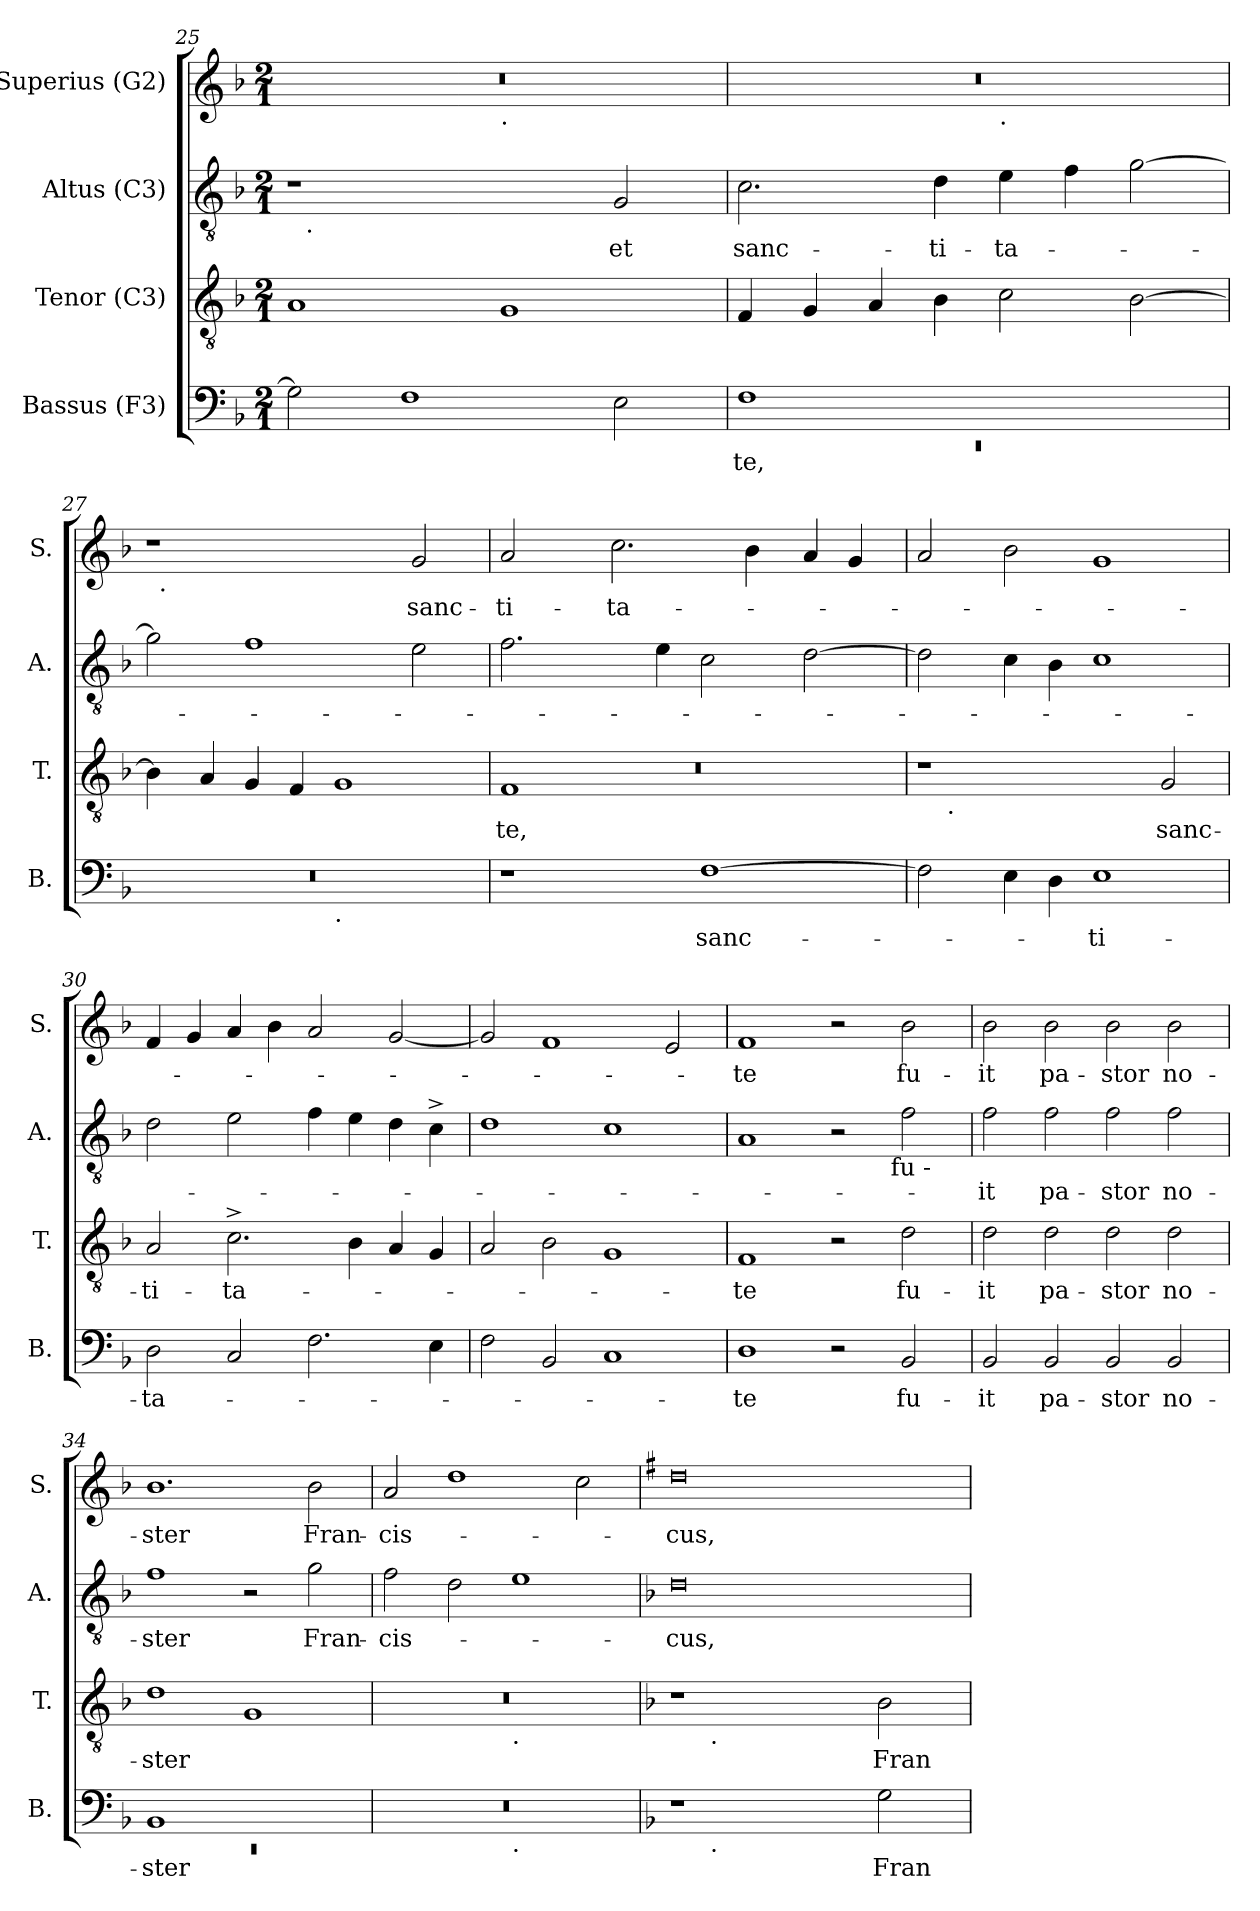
**kern	**text	**kern	**text	**kern	**text	**kern	**text
*part4	*part4	*part3	*part3	*part2	*part2	*part1	*part1
*staff4	*staff4	*staff3	*staff3	*staff2	*staff2	*staff1	*staff1
*I"Bassus (F3)	*	*I"Tenor (C3)	*	*I"Altus (C3)	*	*I"Superius (G2)	*
*I'B.	*	*I'T.	*	*I'A.	*	*I'S.	*
*clefF4	*	*clefGv2	*	*clefGv2	*	*clefG2	*
*k[b-]	*	*k[b-]	*	*k[b-]	*	*k[b-]	*
*F:	*	*F:	*	*F:	*	*F:	*
*M2/1	*	*M2/1	*	*M2/1	*	*M2/1	*
=25	=25	=25	=25	=25	=25	=25	=25
*	*	*	*	*^	*	*^	*
2G\]	.	1A	.	1r	32ryy	.	0r	1ryy	.
!	!	!	!	!	!LO:TX:b:t=.	!	!	!	!
.	.	.	.	.	1ryy	.	.	.	.
1F	.	.	.	.	.	.	.	.	.
!	!	!	!	!	!	!	!	!LO:TX:b:t=.	!
.	.	1G	.	2ryy	.	.	.	1ryy	.
.	.	.	.	.	2ryy	.	.	.	.
!	!	!	!	!	!	!LO:LY:b	!	!	!
2E\	.	.	.	2G/	.	et	.	.	.
.	.	.	.	.	4...ryy	.	.	.	.
=26	=26	=26	=26	=26	=26	=26	=26	=26	=26
*^	*	*	*	*	*	*	*	*	*
!	!LO:N:vis=1	!LO:LY:b	!	!	!	!	!LO:LY:b	!	!	!
*	*	*	*	*	*v	*v	*	*	*	*
1F	0rEE	-te,	4F/	.	2.c\	sanc-	0r	1ryy	.
.	.	.	4G/	.	.	.	.	.	.
.	.	.	4A/	.	.	.	.	.	.
!	!	!	!	!	!	!LO:LY:b	!	!	!
.	.	.	4B-\	.	4d\	-ti-	.	.	.
!	!	!	!	!	!	!	!	!LO:TX:b:t=.	!
!	!	!	!	!	!	!LO:LY:b	!	!	!
1ryy	.	.	2c\	.	4e\	-ta-	.	1ryy	.
.	.	.	.	.	4f\	.	.	.	.
.	.	.	[>2B-\	.	[>2g\	.	.	.	.
=27	=27	=27	=27	=27	=27	=27	=27	=27	=27
0r	1ryy	.	4B-\]	.	2g\]	.	1r	32ryy	.
!	!	!	!	!	!	!	!	!LO:TX:b:t=.	!
.	.	.	.	.	.	.	.	1ryy	.
.	.	.	4A/	.	.	.	.	.	.
.	.	.	4G/	.	1f	.	.	.	.
.	.	.	4F/	.	.	.	.	.	.
!	!LO:TX:b:t=.	!	!	!	!	!	!	!	!
.	1ryy	.	1G	.	.	.	2ryy	.	.
.	.	.	.	.	.	.	.	2ryy	.
!	!	!	!	!	!	!	!	!	!LO:LY:b
.	.	.	.	.	2e\	.	2g/	.	sanc-
.	.	.	.	.	.	.	.	4...ryy	.
!!LO:LB:g=z
=28	=28	=28	=28	=28	=28	=28	=28	=28	=28
*	*	*	*^	*	*	*	*	*	*
*	*	*	*	*^	*	*	*	*	*	*
!LO:TX:a:t=-	!	!	!	!	!	!	!	!	!	!	!
!	!	!	!	!	!LO:N:vis=1	!LO:LY:b	!	!	!	!	!LO:LY:b
*v	*v	*	*	*	*	*	*	*	*v	*v	*
1r	.	4ryy	1F	0r	-te,	2.f\	.	2a/	-ti-
.	.	8ryy	.	.	.	.	.	.	.
.	.	32ryy	.	.	.	.	.	.	.
.	.	1ryy	.	.	.	.	.	.	.
!	!	!	!	!	!	!	!	!	!LO:LY:b
.	.	.	.	.	.	.	.	2.cc\	-ta-
.	.	.	.	.	.	4e\	.	.	.
!	!LO:LY:b	!	!	!	!	!	!	!	!
[>1F	sanc-	.	1ryy	.	.	2c\	.	.	.
.	.	.	.	.	.	.	.	4b-\	.
.	.	2ryy	.	.	.	.	.	.	.
.	.	.	.	.	.	[>2d\	.	4a/	.
.	.	.	.	.	.	.	.	4g/	.
.	.	16.ryy	.	.	.	.	.	.	.
*	*	*	*v	*v	*	*	*	*	*
=29	=29	=29	=29	=29	=29	=29	=29	=29
2F\]	.	1r	8ryy	.	2d\]	.	2a/	.
!	!	!	!LO:TX:b:t=.	!	!	!	!	!
.	.	.	1...ryy	.	.	.	.	.
4E\	.	.	.	.	4c\	.	2b-\	.
4D\	.	.	.	.	4B-\	.	.	.
!	!LO:LY:b	!	!	!	!	!	!	!
1E	-ti-	2ryy	.	.	1c	.	1g	.
!	!	!	!	!LO:LY:b	!	!	!	!
.	.	2G/	.	sanc-	.	.	.	.
=30	=30	=30	=30	=30	=30	=30	=30	=30
!	!LO:LY:b	!	!	!LO:LY:b	!	!	!	!
*	*	*v	*v	*	*	*	*	*
2D\	-ta-	2A/	-ti-	2d\	.	4f/	.
.	.	.	.	.	.	4g/	.
!	!	!	!LO:LY:b	!	!	!	!
2C/	.	2.c^>\	-ta-	2e\	.	4a/	.
.	.	.	.	.	.	4b-\	.
2.F\	.	.	.	4f\	.	2a/	.
.	.	4B-\	.	4e\	.	.	.
.	.	4A/	.	4d\	.	[<2g/	.
4E\	.	4G/	.	4c^>\	.	.	.
=31	=31	=31	=31	=31	=31	=31	=31
2F\	.	2A/	.	1d	.	2g/]	.
2BB-/	.	2B-\	.	.	.	1f	.
1C	.	1G	.	1c	.	.	.
.	.	.	.	.	.	2e/	.
=32	=32	=32	=32	=32	=32	=32	=32
!	!	!	!	!LO:TX:b:t=te	!	!	!
!	!LO:LY:b	!	!LO:LY:b	!	!	!	!LO:LY:b
*	*	*	*	*^	*	*	*
1D	-te	1F	-te	1A	1ryy	.	1f	-te
2r	.	2r	.	2r	4...ryy	.	2r	.
!	!	!	!	!	!LO:TX:b:t=fu -	!	!	!
.	.	.	.	.	2ryy	.	.	.
!	!LO:LY:b	!	!LO:LY:b	!	!	!	!	!LO:LY:b
2BB-/	fu-	2d\	fu-	2f\	.	.	2b-\	fu-
.	.	.	.	.	32ryy	.	.	.
!!LO:LB:g=z
=33	=33	=33	=33	=33	=33	=33	=33	=33
!	!LO:LY:b	!	!LO:LY:b	!	!	!LO:LY:b	!	!LO:LY:b
*	*	*	*	*v	*v	*	*	*
2BB-/	-it	2d\	-it	2f\	-it	2b-\	-it
!	!LO:LY:b	!	!LO:LY:b	!	!LO:LY:b	!	!LO:LY:b
2BB-/	pa-	2d\	pa-	2f\	pa-	2b-\	pa-
!	!LO:LY:b	!	!LO:LY:b	!	!LO:LY:b	!	!LO:LY:b
2BB-/	-stor	2d\	-stor	2f\	-stor	2b-\	-stor
!	!LO:LY:b	!	!LO:LY:b	!	!LO:LY:b	!	!LO:LY:b
2BB-/	no-	2d\	no-	2f\	no-	2b-\	no-
=34	=34	=34	=34	=34	=34	=34	=34
*^	*	*	*	*	*	*	*
!	!LO:N:vis=1	!LO:LY:b	!	!LO:LY:b	!	!LO:LY:b	!	!LO:LY:b
1BB-	0rEE	-ster	1d	-ster	1f	-ster	1.b-	-ster
1ryy	.	.	1G	.	2r	.	.	.
!	!	!	!	!	!	!LO:LY:b	!	!LO:LY:b
.	.	.	.	.	2g\	Fran-	2b-\	Fran-
=35	=35	=35	=35	=35	=35	=35	=35	=35
!	!	!	!	!	!	!LO:LY:b	!	!LO:LY:b
*	*	*	*^	*	*	*	*	*
0r	1ryy	.	0r	1ryy	.	2f\	-cis-	2a/	-cis-
.	.	.	.	.	.	2d\	.	1dd	.
!	!	!	!	!LO:TX:b:t=.	!	!	!	!	!
!	!LO:TX:b:t=.	!	!	!	!	!	!	!	!
.	1ryy	.	.	1ryy	.	1e	.	.	.
.	.	.	.	.	.	.	.	2cc\	.
=36	=36	=36	=36	=36	=36	=36	=36	=36	=36
*	*	*	*	*	*	*	*	*k[f#]	*
*	*	*	*	*	*	*	*	*G:	*
!	!	!	!	!	!	!	!LO:LY:b	!	!LO:LY:b
1r	8..ryy	.	1r	8..ryy	.	0d	-cus,	0dd	-cus,
!	!	!	!	!LO:TX:b:t=.	!	!	!	!	!
!	!LO:TX:b:t=.	!	!	!	!	!	!	!	!
.	1ryy	.	.	1ryy	.	.	.	.	.
2ryy	.	.	2ryy	.	.	.	.	.	.
.	2ryy	.	.	2ryy	.	.	.	.	.
!	!	!LO:LY:b	!	!	!LO:LY:b	!	!	!	!
2G\	.	Fran-	2B-\	.	Fran-	.	.	.	.
.	4ryy	.	.	4ryy	.	.	.	.	.
.	32ryy	.	.	32ryy	.	.	.	.	.
*v	*v	*	*	*	*	*	*	*	*
*	*	*v	*v	*	*	*	*	*
=	=	=	=	=	=	=	=
*-	*-	*-	*-	*-	*-	*-	*-
